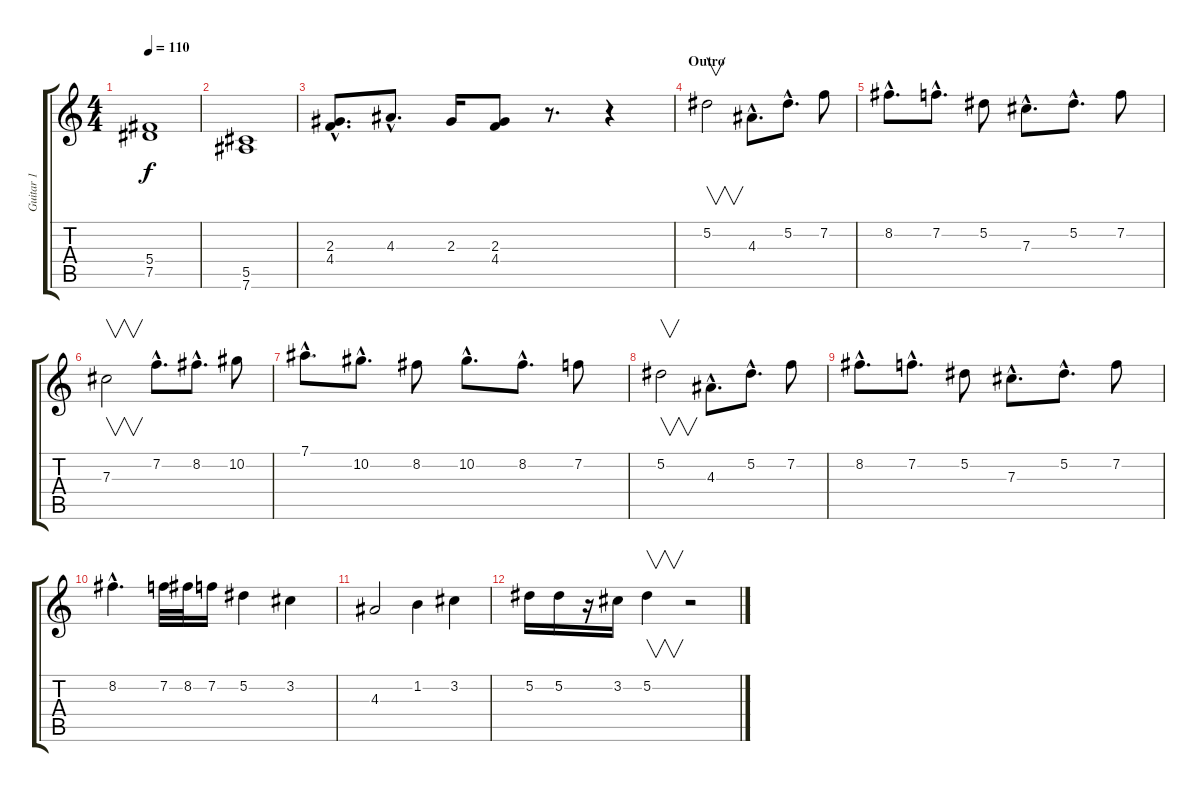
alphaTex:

\track ("Guitar 1" "Guitar 1") {instrument distortionguitar}
\staff {score tabs}
\tuning (Eb4 Bb3 Gb3 Db3 Ab2 Eb2) {hide}
\ts (4 4)
\tempo 110
\clef g2
\ks c
(5.4 7.5).1{dy f} |
(5.5 7.6).1 |
(2.3{hac} 4.4{hac}).8{d} 4.3{hac}.8{d} 2.3.16 (2.3 4.4).8 r.8{d} r.4 |
\section ("" "Outro")
5.2.2{v} 4.3{hac}.8{d} 5.2{hac}.8{d} 7.2.8 |
8.2{hac}.8{d} 7.2{hac}.8{d} 5.2.8 7.3{hac}.8{d} 5.2{hac}.8{d} 7.2.8 |
7.3.2{v} 7.2{hac}.8{d} 8.2{hac}.8{d} 10.2.8 |
7.1{hac}.8{d} 10.2{hac}.8{d} 8.2.8 10.2{hac}.8{d} 8.2{hac}.8{d} 7.2.8 |
5.2.2{v} 4.3{hac}.8{d} 5.2{hac}.8{d} 7.2.8 |
8.2{hac}.8{d} 7.2{hac}.8{d} 5.2.8 7.3{hac}.8{d} 5.2{hac}.8{d} 7.2.8 |
8.2{hac}.4{d} 7.2.32 8.2.32 7.2.16 5.2.4 3.2.4 |
4.3.2 1.2.4 3.2.4 |
5.2.16 5.2.16 r.16 3.2.16 5.2.4{v} r.2
